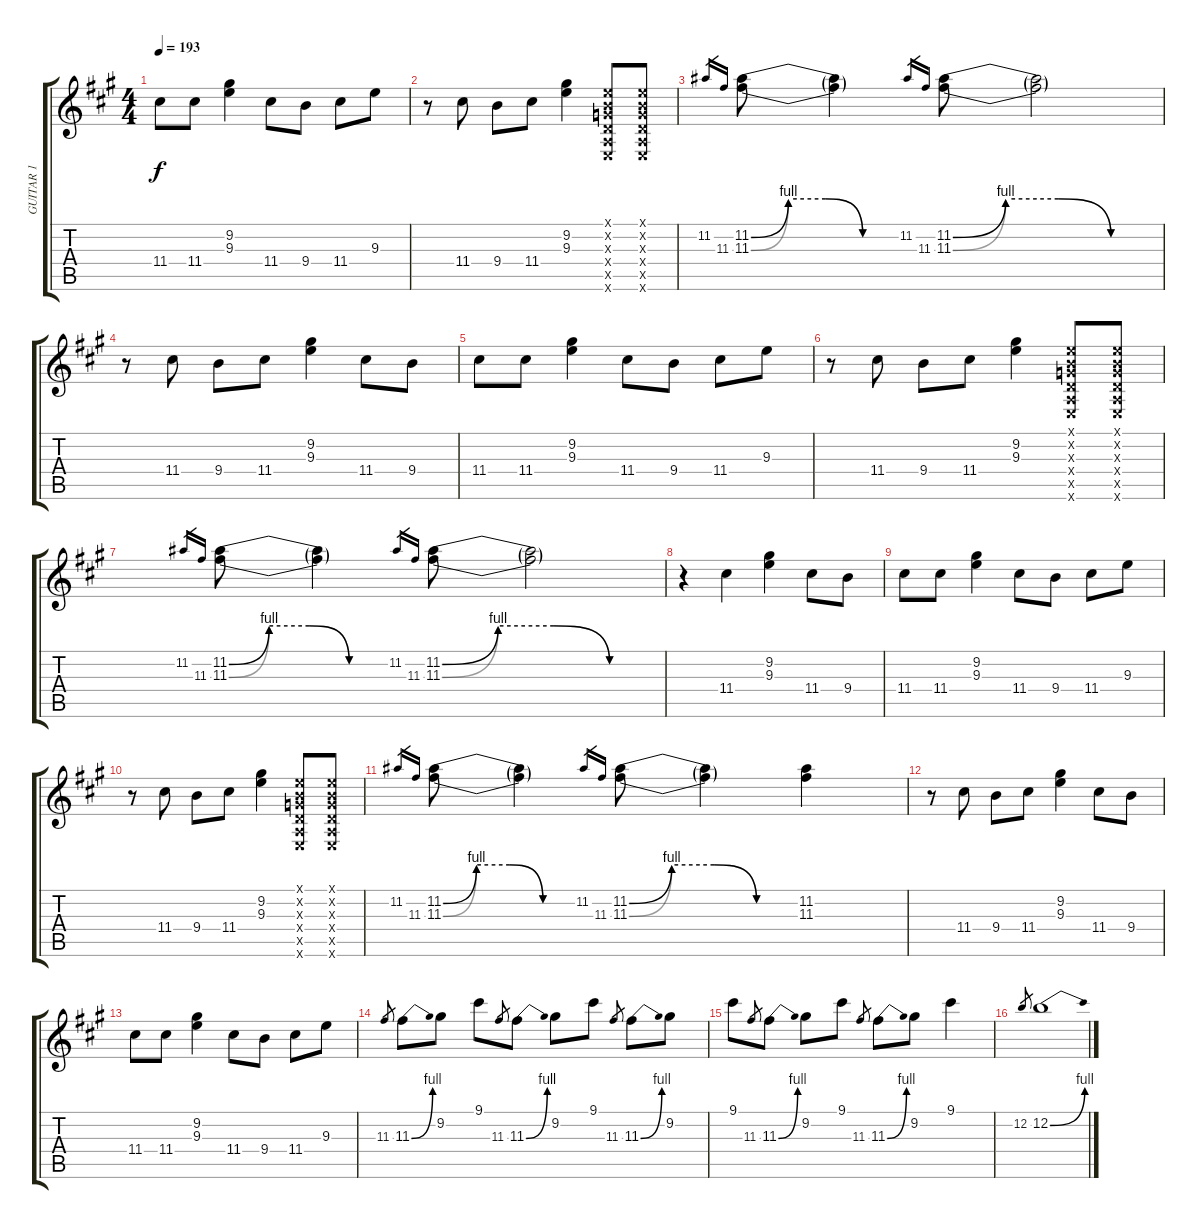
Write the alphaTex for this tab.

\track ("GUITAR 1" "GUITAR 1") {instrument distortionguitar}
\staff {score tabs}
\tuning (E4 B3 G3 D3 A2 E2) {hide}
\ts (4 4)
\tempo 193
\clef g2
\ks a
11.4.8{dy f} 11.4.8 (9.2 9.3).4 11.4.8 9.4.8 11.4.8 9.3.8 |
r.8 11.4.8 9.4.8 11.4.8 (9.2 9.3).4 (0.1{x} 0.2{x} 0.3{x} 0.4{x} 0.5{x} 0.6{x}).8 (0.1{x} 0.2{x} 0.3{x} 0.4{x} 0.5{x} 0.6{x}).8 |
11.2.16{gr} 11.3.16{gr} (11.2{be (custom 0 0 15 4 30 4 45 0 60 0)} 11.3{be (custom 0 0 15 4 30 4 45 0 60 0)}).8 (11.2{t} 11.3{t}).4 11.2.16{gr} 11.3.16{gr} (11.2{be (custom 0 0 15 4 30 4 45 0 60 0)} 11.3{be (custom 0 0 15 4 30 4 45 0 60 0)}).8 (11.2{t} 11.3{t}).2 |
r.8 11.4.8 9.4.8 11.4.8 (9.2 9.3).4 11.4.8 9.4.8 |
11.4.8 11.4.8 (9.2 9.3).4 11.4.8 9.4.8 11.4.8 9.3.8 |
r.8 11.4.8 9.4.8 11.4.8 (9.2 9.3).4 (0.1{x} 0.2{x} 0.3{x} 0.4{x} 0.5{x} 0.6{x}).8 (0.1{x} 0.2{x} 0.3{x} 0.4{x} 0.5{x} 0.6{x}).8 |
11.2.16{gr} 11.3.16{gr} (11.2{be (custom 0 0 15 4 30 4 45 0 60 0)} 11.3{be (custom 0 0 15 4 30 4 45 0 60 0)}).8 (11.2{t} 11.3{t}).4 11.2.16{gr} 11.3.16{gr} (11.2{be (custom 0 0 15 4 30 4 45 0 60 0)} 11.3{be (custom 0 0 15 4 30 4 45 0 60 0)}).8 (11.2{t} 11.3{t}).2 |
r.4 11.4.4 (9.2 9.3).4 11.4.8 9.4.8 |
11.4.8 11.4.8 (9.2 9.3).4 11.4.8 9.4.8 11.4.8 9.3.8 |
r.8 11.4.8 9.4.8 11.4.8 (9.2 9.3).4 (0.1{x} 0.2{x} 0.3{x} 0.4{x} 0.5{x} 0.6{x}).8 (0.1{x} 0.2{x} 0.3{x} 0.4{x} 0.5{x} 0.6{x}).8 |
11.2.16{gr} 11.3.16{gr} (11.2{be (custom 0 0 15 4 30 4 45 0 60 0)} 11.3{be (custom 0 0 15 4 30 4 45 0 60 0)}).8 (11.2{t} 11.3{t}).4 11.2.16{gr} 11.3.16{gr} (11.2{be (custom 0 0 15 4 30 4 45 0 60 0)} 11.3{be (custom 0 0 15 4 30 4 45 0 60 0)}).8 (11.2{t} 11.3{t}).4 (11.2 11.3).4 |
r.8 11.4.8 9.4.8 11.4.8 (9.2 9.3).4 11.4.8 9.4.8 |
11.4.8 11.4.8 (9.2 9.3).4 11.4.8 9.4.8 11.4.8 9.3.8 |
11.3.8{gr} 11.3{be (bend 0 0 60 4)}.8 9.2.8 9.1.8 11.3.8{gr} 11.3{be (bend 0 0 60 4)}.8 9.2.8 9.1.8 11.3.8{gr} 11.3{be (bend 0 0 60 4)}.8 9.2.8 |
9.1.8 11.3.8{gr} 11.3{be (bend 0 0 60 4)}.8 9.2.8 9.1.8 11.3.8{gr} 11.3{be (bend 0 0 60 4)}.8 9.2.8 9.1.4 |
12.2.8{gr} 12.2{be (bend 0 0 60 4)}.1
